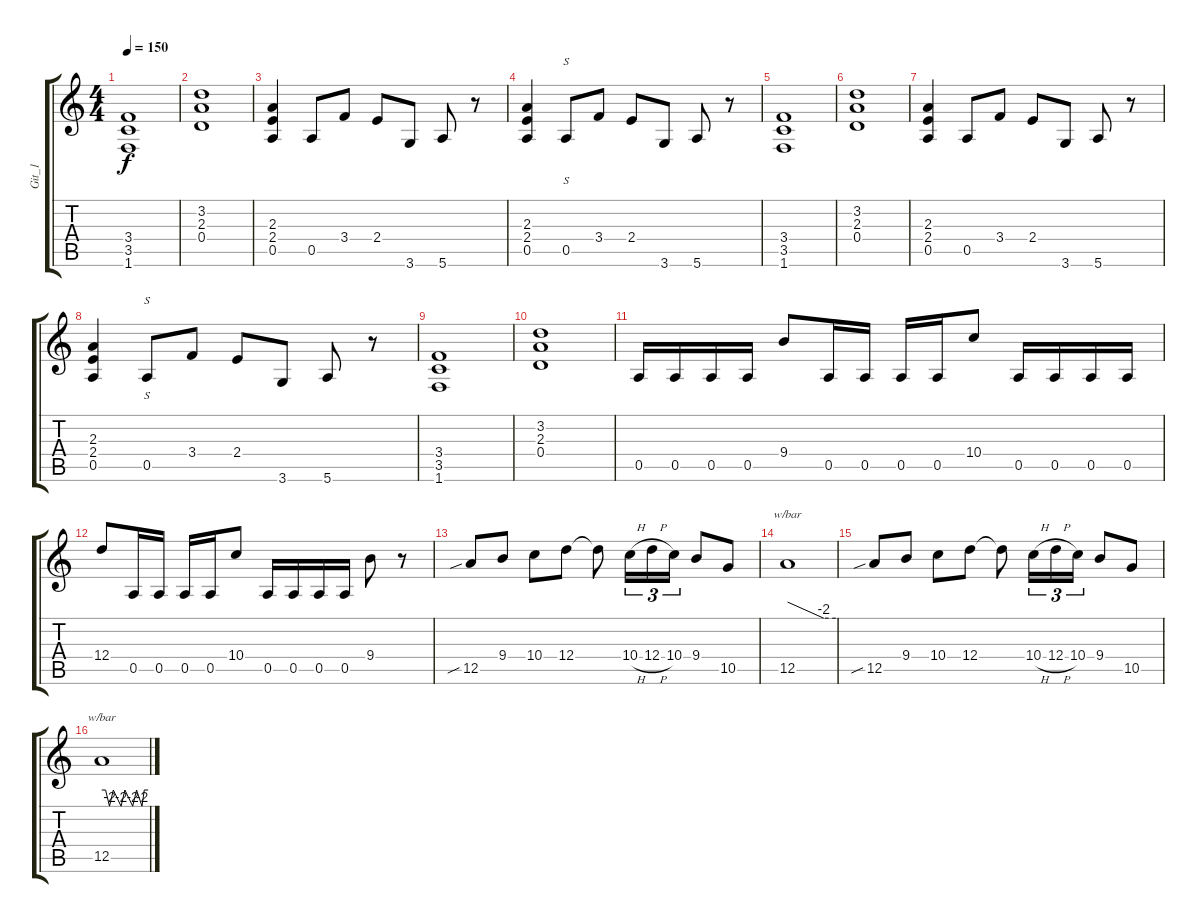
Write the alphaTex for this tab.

\track ("Git_1" "Git_1") {instrument distortionguitar}
\staff {score tabs}
\tuning (E4 B3 G3 D3 A2 E2) {hide}
\ts (4 4)
\tempo 150
\clef g2
\ks c
(3.4 3.5 1.6).1{dy f} |
(3.2 2.3 0.4).1 |
(2.3 2.4 0.5).4 0.5.8 3.4.8 2.4.8 3.6.8 5.6.8 r.8 |
(2.3 2.4 0.5).4 0.5.8{s} 3.4.8 2.4.8 3.6.8 5.6.8 r.8 |
(3.4 3.5 1.6).1 |
(3.2 2.3 0.4).1 |
(2.3 2.4 0.5).4 0.5.8 3.4.8 2.4.8 3.6.8 5.6.8 r.8 |
(2.3 2.4 0.5).4 0.5.8{s} 3.4.8 2.4.8 3.6.8 5.6.8 r.8 |
(3.4 3.5 1.6).1 |
(3.2 2.3 0.4).1 |
0.5.16 0.5.16 0.5.16 0.5.16 9.4.8 0.5.16 0.5.16 0.5.16 0.5.16 10.4.8 0.5.16 0.5.16 0.5.16 0.5.16 |
12.4.8 0.5.16 0.5.16 0.5.16 0.5.16 10.4.8 0.5.16 0.5.16 0.5.16 0.5.16 9.4.8 r.8 |
12.5{sib}.8 9.4.8 10.4.8 12.4.8 12.4{t}.8 10.4{h}.16{tu (3 2)} 12.4{h}.16{tu (3 2)} 10.4.16{tu (3 2)} 9.4.8 10.5.8 |
12.5.1{tbe (custom default 0 0 45 -8 60 -8)} |
12.5{sib}.8 9.4.8 10.4.8 12.4.8 12.4{t}.8 10.4{h}.16{tu (3 2)} 12.4{h}.16{tu (3 2)} 10.4.16{tu (3 2)} 9.4.8 10.5.8 |
12.5.1{tbe (custom default 0 0 5 0 10 -8 15 0 25 -8 30 0 40 -8 45 0 52 -8 55 0 60 0)}
